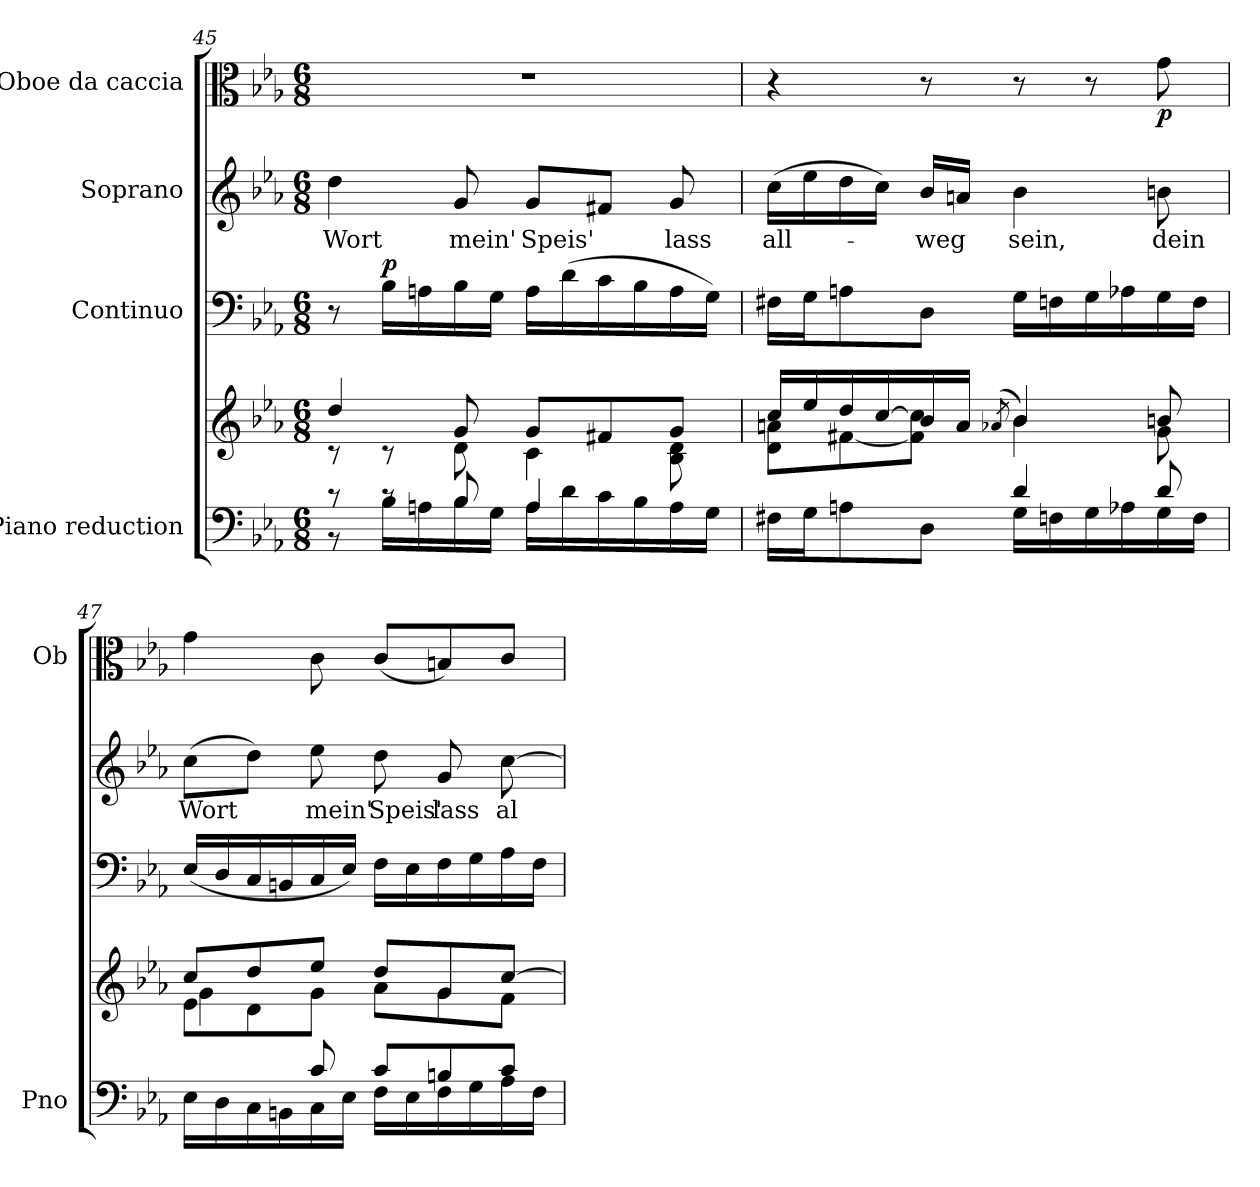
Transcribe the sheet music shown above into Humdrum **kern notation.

**kern	**kern	**kern	**dynam	**kern	**text	**kern	**dynam
*part4	*part4	*part3	*part3	*part2	*part2	*part1	*part1
*staff5	*staff4	*staff3	*staff3	*staff2	*staff2	*staff1	*staff1
*I"Piano reduction	*	*I"Continuo	*	*I"Soprano	*	*I"Oboe da caccia	*
*I'Pno	*	*	*	*	*	*I'Ob	*
!!LO:LB:g=z
*clefF4	*clefG2	*clefF4	*	*clefG2	*	*clefC3	*
*k[b-e-a-]	*k[b-e-a-]	*k[b-e-a-]	*	*k[b-e-a-]	*	*k[b-e-a-]	*
*M6/8	*M6/8	*M6/8	*	*M6/8	*	*M6/8	*
=45	=45	=45	=45	=45	=45	=45	=45
*^	*^	*	*	*	*	*	*
!	!	!	!	!	!	!	!LO:LY:b	!	!
8rc	8r	4dd/	8r	8r	.	4dd\	Wort	2.r	.
!	!	!	!	!	!LO:DY:a	!	!	!	!
8rc	16B-\LL	.	8r	16B-\LL	p	.	.	.	.
.	16An\	.	.	16An\	.	.	.	.	.
!	!	!	!	!	!	!	!LO:LY:b	!	!
8B-/	16B-\	8g/	8d\	16B-\	.	8g/	mein'	.	.
.	16G\JJ	.	.	16G\JJ	.	.	.	.	.
!	!	!	!	!	!	!	!LO:LY:b	!	!
4A/	16A\LL	8g/L	4c\	16A\LL	.	8g/L	Speis'	.	.
.	16d\	.	.	(>16d\	.	.	.	.	.
.	16c\	8f#X/	.	16c\	.	8f#X/J	.	.	.
.	16B-\	.	.	16B-\	.	.	.	.	.
!	!	!	!	!	!	!	!LO:LY:b	!	!
8ryy	16A\	8g/J	8B-\ 8d\	16A\	.	8g/	lass	.	.
.	16G\JJ	.	.	16G\JJ)	.	.	.	.	.
=46	=46	=46	=46	=46	=46	=46	=46	=46	=46
!	!	!	!	!	!	!	!LO:LY:b	!	!
4.ryy	16F#X\LL	16cc/LL	8d\ 8an\L	16F#X\LL	.	(>16cc\LL	all-	4r	.
.	16G\J	16ee-/	.	16G\J	.	16ee-\	.	.	.
.	8An\	16dd/	[8f#X\	8An\	.	16dd\	.	.	.
.	.	[16cc/	.	.	.	16cc\JJ)	.	.	.
!	!	!	!	!	!	!	!LO:LY:b	!	!
.	8D\J	16b-/	8f#\] 8cc\]J	8D\J	.	16b-/LL	-weg	8r	.
.	.	16a/JJ	.	.	.	16an/JJ	.	.	.
.	.	(<8qa-X/	.	.	.	.	.	.	.
!	!	!	!	!	!	!	!LO:LY:b	!	!
4d/	16G\LL	4b-/)	4b-\	16G\LL	.	4b-\	sein,	8r	.
.	16Fn\	.	.	16Fn\	.	.	.	.	.
.	16G\	.	.	16G\	.	.	.	8r	.
.	16A-X\	.	.	16A-X\	.	.	.	.	.
!	!	!	!	!	!	!	!LO:LY:b	!	!LO:DY:b
8d/	16G\	8bn/	8g\	16G\	.	8bn\	dein	8g\	p
.	16F\JJ	.	.	16F\JJ	.	.	.	.	.
=47	=47	=47	=47	=47	=47	=47	=47	=47	=47
*	*	*	*^	*	*	*	*	*	*
!	!	!	!	!	!	!	!	!LO:LY:b	!	!
4ryy	16E-\LL	8cc/L	8e-\L	4g\	(<16E-/LL	.	(>8cc\L	Wort	4g\	.
.	16D\	.	.	.	16D/	.	.	.	.	.
.	16C\	8dd/	8d\	.	16C/	.	8dd\J)	.	.	.
.	16BBn\	.	.	.	16BBn/	.	.	.	.	.
!	!	!	!	!	!	!	!	!LO:LY:b	!	!
8c/	16C\	8ee-/J	8g\J	2ryy	16C/	.	8ee-\	mein'	8c\	.
.	16E-\JJ	.	.	.	16E-/JJ)	.	.	.	.	.
!	!	!	!	!	!	!	!	!LO:LY:b	!	!
8c/L	16F\LL	8dd/L	8a-\L	.	16F\LL	.	8dd\	Speis'	(<8c/L	.
.	16E-\	.	.	.	16E-\	.	.	.	.	.
!	!	!	!	!	!	!	!	!LO:LY:b	!	!
8Bn/	16F\	8g/	8g\	.	16F\	.	8g/	lass	8Bn/)	.
.	16G\	.	.	.	16G\	.	.	.	.	.
!	!	!	!	!	!	!	!	!LO:LY:b	!	!
8c/J	16A-\	[8cc/J	8f\J	.	16A-\	.	[8cc\	al-	8c/J	.
.	16F\JJ	.	.	.	16F\JJ	.	.	.	.	.
*v	*v	*	*	*	*	*	*	*	*	*
*	*v	*v	*v	*	*	*	*	*	*
=	=	=	=	=	=	=	=
*-	*-	*-	*-	*-	*-	*-	*-
